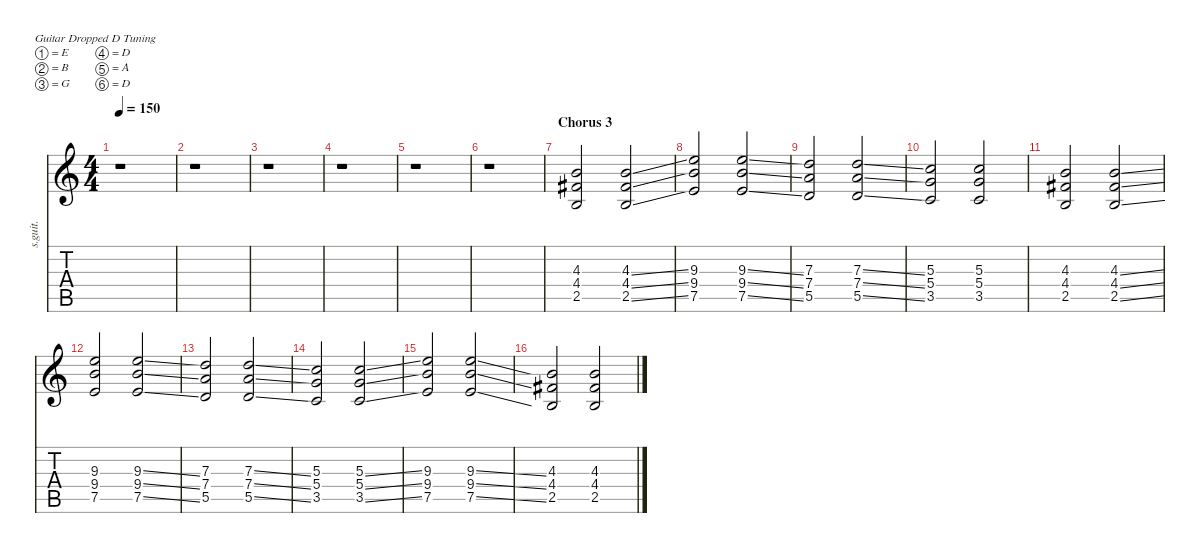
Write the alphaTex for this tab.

\defaultSystemsLayout 4
\hideDynamics
\bracketExtendMode nobrackets
\track ("Richard Kruspe " "s.guit.") {instrument distortionguitar}
\staff {score tabs}
\tuning (E4 B3 G3 D3 A2 D2)
\ts (4 4)
\tempo 150
\clef g2
\ks c
r.1{dy f} |
r.1 |
r.1 |
r.1 |
r.1 |
r.1 |
\section ("" "Chorus 3")
(4.3 4.4{acc #} 2.5).2{lyrics (0 "") lyrics (1 "") lyrics (2 "") lyrics (3 "") lyrics (4 "")} (4.3{ss} 4.4{ss acc #} 2.5{ss}).2{lyrics (0 "") lyrics (1 "") lyrics (2 "") lyrics (3 "") lyrics (4 "")} |
(9.3 9.4 7.5).2{lyrics (0 "") lyrics (1 "") lyrics (2 "") lyrics (3 "") lyrics (4 "")} (9.3{ss} 9.4{ss} 7.5{ss}).2{lyrics (0 "") lyrics (1 "") lyrics (2 "") lyrics (3 "") lyrics (4 "")} |
(7.3 7.4 5.5).2{lyrics (0 "") lyrics (1 "") lyrics (2 "") lyrics (3 "") lyrics (4 "")} (7.3{ss} 7.4{ss} 5.5{ss}).2{lyrics (0 "") lyrics (1 "") lyrics (2 "") lyrics (3 "") lyrics (4 "")} |
(5.3 5.4 3.5).2{lyrics (0 "") lyrics (1 "") lyrics (2 "") lyrics (3 "") lyrics (4 "")} (5.3 5.4 3.5).2{lyrics (0 "") lyrics (1 "") lyrics (2 "") lyrics (3 "") lyrics (4 "")} |
(4.3 4.4{acc #} 2.5).2{lyrics (0 "") lyrics (1 "") lyrics (2 "") lyrics (3 "") lyrics (4 "")} (4.3{ss} 4.4{ss acc #} 2.5{ss}).2{lyrics (0 "") lyrics (1 "") lyrics (2 "") lyrics (3 "") lyrics (4 "")} |
(9.3 9.4 7.5).2{lyrics (0 "") lyrics (1 "") lyrics (2 "") lyrics (3 "") lyrics (4 "")} (9.3{ss} 9.4{ss} 7.5{ss}).2{lyrics (0 "") lyrics (1 "") lyrics (2 "") lyrics (3 "") lyrics (4 "")} |
(7.3 7.4 5.5).2{lyrics (0 "") lyrics (1 "") lyrics (2 "") lyrics (3 "") lyrics (4 "")} (7.3{ss} 7.4{ss} 5.5{ss}).2{lyrics (0 "") lyrics (1 "") lyrics (2 "") lyrics (3 "") lyrics (4 "")} |
(5.3 5.4 3.5).2{lyrics (0 "") lyrics (1 "") lyrics (2 "") lyrics (3 "") lyrics (4 "")} (5.3{ss} 5.4{ss} 3.5{ss}).2{lyrics (0 "") lyrics (1 "") lyrics (2 "") lyrics (3 "") lyrics (4 "")} |
(9.3 9.4 7.5).2{lyrics (0 "") lyrics (1 "") lyrics (2 "") lyrics (3 "") lyrics (4 "")} (9.3{ss} 9.4{ss} 7.5{ss}).2{lyrics (0 "") lyrics (1 "") lyrics (2 "") lyrics (3 "") lyrics (4 "")} |
(4.3 4.4{acc #} 2.5).2{lyrics (0 "") lyrics (1 "") lyrics (2 "") lyrics (3 "") lyrics (4 "")} (4.3{ss} 4.4{ss acc #} 2.5{ss}).2{lyrics (0 "") lyrics (1 "") lyrics (2 "") lyrics (3 "") lyrics (4 "")}
